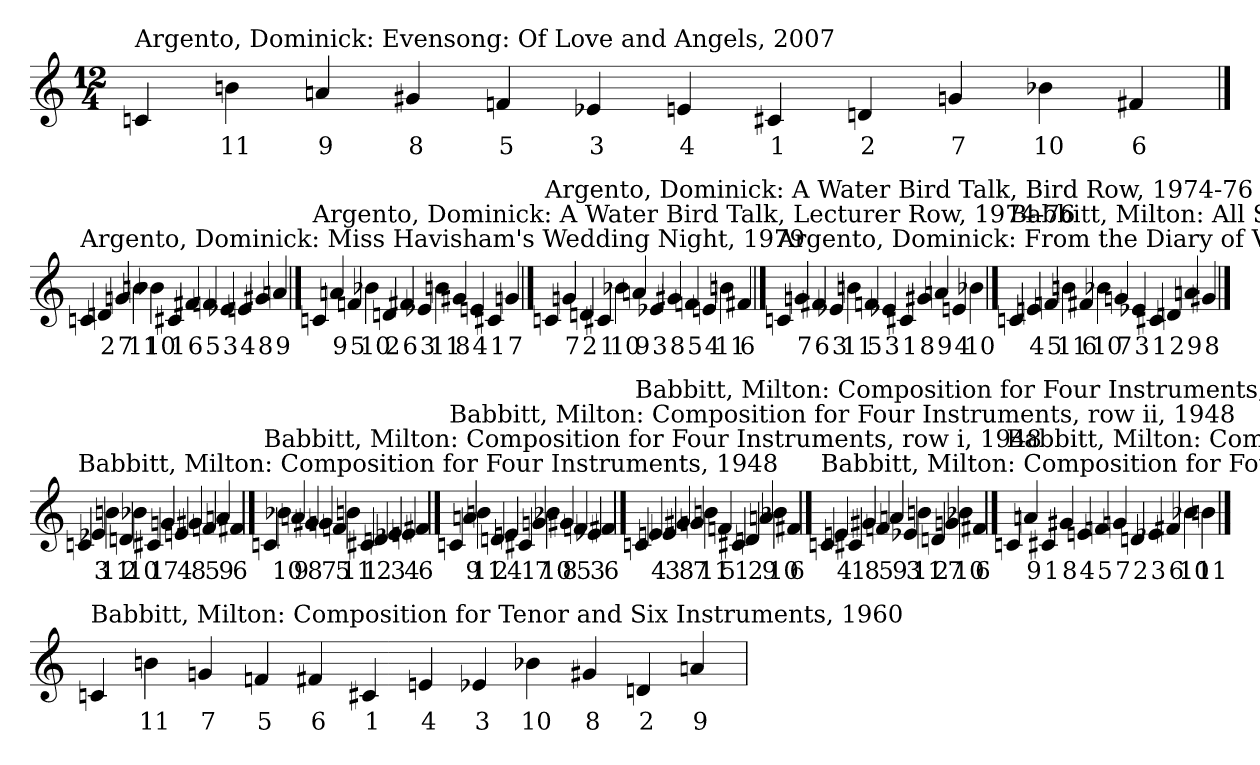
**kern	**text
*part1	*part1
*staff1	*staff1
!!LO:LB:g=z
*M12/4	*
==1	==1
!LO:TX:t=Argento, Dominick&colon; Evensong&colon; Of Love and Angels, 2007	!
4cn	.
4bn	11
4an	9
4g#X	8
4fn	5
4e-X	3
4en	4
4c#X	1
4dn	2
4gn	7
4b-X	10
4f#X	6
!!LO:LB:g=z
==2	==2
!LO:TX:t=Argento, Dominick&colon; Miss Havisham's Wedding Night, 1979	!
4cn	.
4dn	2
4gn	7
4bn	11
4b-X	10
4c#X	1
4f#X	6
4fn	5
4e-X	3
4en	4
4g#X	8
4an	9
!!LO:LB:g=z
==3	==3
!LO:TX:t=Argento, Dominick&colon; A Water Bird Talk, Lecturer Row, 1974-76	!
4cn	.
4an	9
4fn	5
4b-X	10
4dn	2
4f#X	6
4e-X	3
4bn	11
4g#X	8
4en	4
4c#X	1
4gn	7
!!LO:LB:g=z
==4	==4
!LO:TX:t=Argento, Dominick&colon; A Water Bird Talk, Bird Row, 1974-76	!
4cn	.
4gn	7
4dn	2
4c#X	1
4b-X	10
4an	9
4e-X	3
4g#X	8
4fn	5
4en	4
4bn	11
4f#X	6
!!LO:LB:g=z
==5	==5
!LO:TX:t=Argento, Dominick&colon; From the Diary of Virginia Woolf, 1974	!
4cn	.
4gn	7
4f#X	6
4e-X	3
4bn	11
4fn	5
4e-X	3
4c#X	1
4g#X	8
4an	9
4en	4
4b-X	10
!!LO:LB:g=z
==6	==6
!LO:TX:t=Babbitt, Milton&colon; All Set, 1957	!
4cn	.
4en	4
4fn	5
4bn	11
4f#X	6
4b-X	10
4gn	7
4e-X	3
4c#X	1
4dn	2
4an	9
4g#X	8
!!LO:LB:g=z
==7	==7
!LO:TX:t=Babbitt, Milton&colon; Composition for Four Instruments, 1948	!
4cn	.
4e-X	3
4bn	11
4dn	2
4b-X	10
4c#X	1
4gn	7
4en	4
4g#X	8
4fn	5
4an	9
4f#X	6
!!LO:LB:g=z
==8	==8
!LO:TX:t=Babbitt, Milton&colon; Composition for Four Instruments, row i, 1948	!
4cn	.
4b-X	10
4an	9
4g#X	8
4gn	7
4fn	5
4bn	11
4c#X	1
4dn	2
4e-X	3
4en	4
4f#X	6
!!LO:LB:g=z
==9	==9
!LO:TX:t=Babbitt, Milton&colon; Composition for Four Instruments, row ii, 1948	!
4cn	.
4an	9
4bn	11
4dn	2
4en	4
4c#X	1
4gn	7
4b-X	10
4g#X	8
4fn	5
4e-X	3
4f#X	6
!!LO:LB:g=z
==10	==10
!LO:TX:t=Babbitt, Milton&colon; Composition for Four Instruments, row iii, 1948	!
4cn	.
4en	4
4e-X	3
4g#X	8
4gn	7
4bn	11
4fn	5
4c#X	1
4dn	2
4an	9
4b-X	10
4f#X	6
!!LO:LB:g=z
==11	==11
!LO:TX:t=Babbitt, Milton&colon; Composition for Four Instruments, row iv, 1948	!
4cn	.
4en	4
4c#X	1
4g#X	8
4fn	5
4an	9
4e-X	3
4bn	11
4dn	2
4gn	7
4b-X	10
4f#X	6
!!LO:LB:g=z
==12	==12
!LO:TX:t=Babbitt, Milton&colon; Composition for Synthesizer, 1961	!
4cn	.
4an	9
4c#X	1
4g#X	8
4en	4
4fn	5
4gn	7
4dn	2
4e-X	3
4f#X	6
4b-X	10
4bn	11
!!LO:LB:g=z
==13	==13
!LO:TX:t=Babbitt, Milton&colon; Composition for Tenor and Six Instruments, 1960	!
4cn	.
4bn	11
4gn	7
4fn	5
4f#X	6
4c#X	1
4en	4
4e-X	3
4b-X	10
4g#X	8
4dn	2
4an	9
=	=
*-	*-
